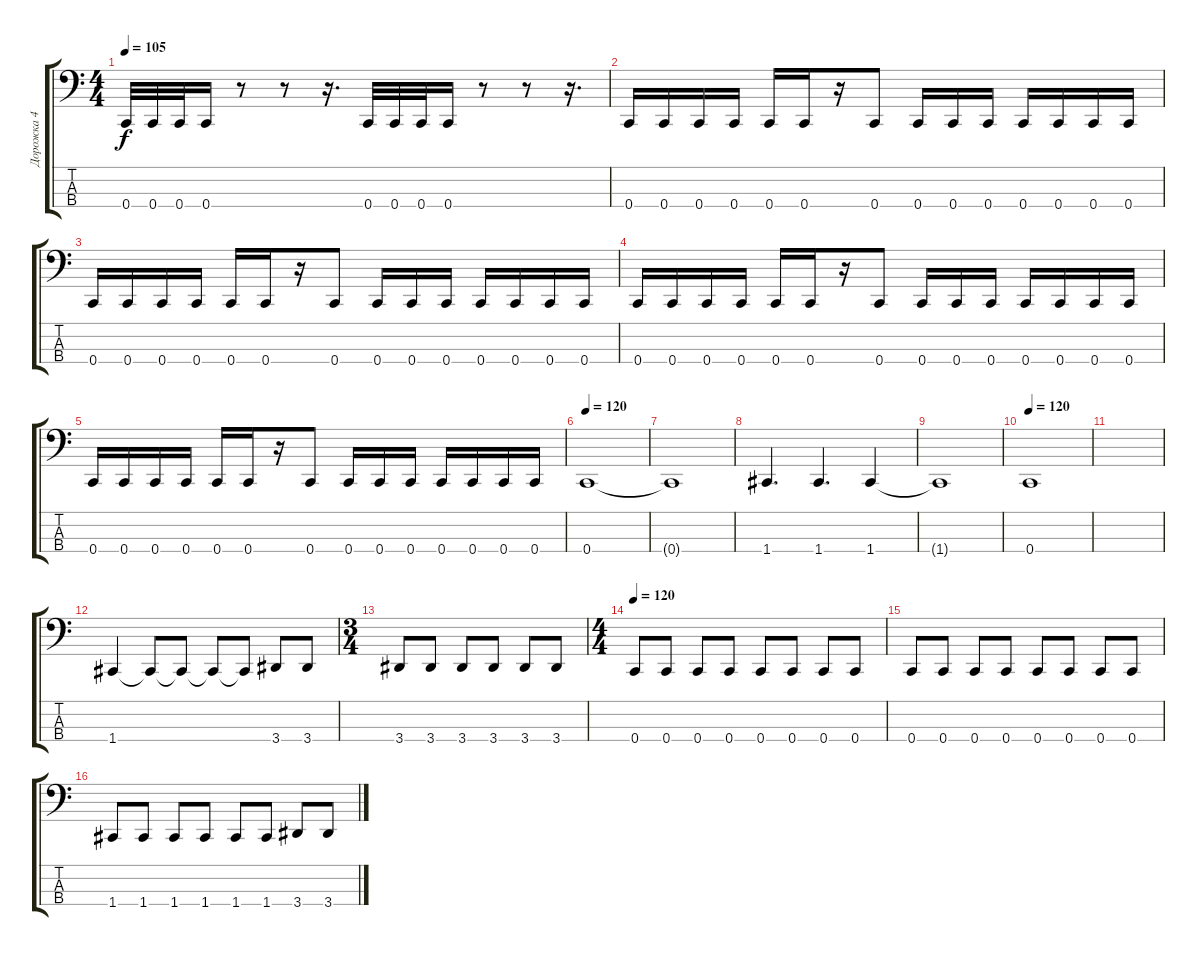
\track ("Дорожка 4" "Дорожка 4") {instrument electricbassfinger}
\staff {score tabs}
\tuning (F2 C2 G1 C1) {hide}
\ts (4 4)
\tempo 105
\clef f4
\ks c
0.4.32{dy f} 0.4.32 0.4.32 0.4.16 r.8 r.8 r.16{d} 0.4.32 0.4.32 0.4.32 0.4.16 r.8 r.8 r.16{d} |
0.4.16 0.4.16 0.4.16 0.4.16 0.4.16 0.4.16 r.16 0.4.8 0.4.16 0.4.16 0.4.16 0.4.16 0.4.16 0.4.16 0.4.16 |
0.4.16 0.4.16 0.4.16 0.4.16 0.4.16 0.4.16 r.16 0.4.8 0.4.16 0.4.16 0.4.16 0.4.16 0.4.16 0.4.16 0.4.16 |
0.4.16 0.4.16 0.4.16 0.4.16 0.4.16 0.4.16 r.16 0.4.8 0.4.16 0.4.16 0.4.16 0.4.16 0.4.16 0.4.16 0.4.16 |
0.4.16 0.4.16 0.4.16 0.4.16 0.4.16 0.4.16 r.16 0.4.8 0.4.16 0.4.16 0.4.16 0.4.16 0.4.16 0.4.16 0.4.16 |
\tempo 120
0.4.1 |
0.4{t}.1 |
1.4.4{d} 1.4.4{d} 1.4.4 |
1.4{t}.1 |
\tempo 120
0.4.1 |
|
1.4.4 1.4{t}.8 1.4{t}.8 1.4{t}.8 1.4{t}.8 3.4.8 3.4.8 |
\ts (3 4)
3.4.8 3.4.8 3.4.8 3.4.8 3.4.8 3.4.8 |
\ts (4 4)
\tempo 120
0.4.8 0.4.8 0.4.8 0.4.8 0.4.8 0.4.8 0.4.8 0.4.8 |
0.4.8 0.4.8 0.4.8 0.4.8 0.4.8 0.4.8 0.4.8 0.4.8 |
1.4.8 1.4.8 1.4.8 1.4.8 1.4.8 1.4.8 3.4.8 3.4.8
